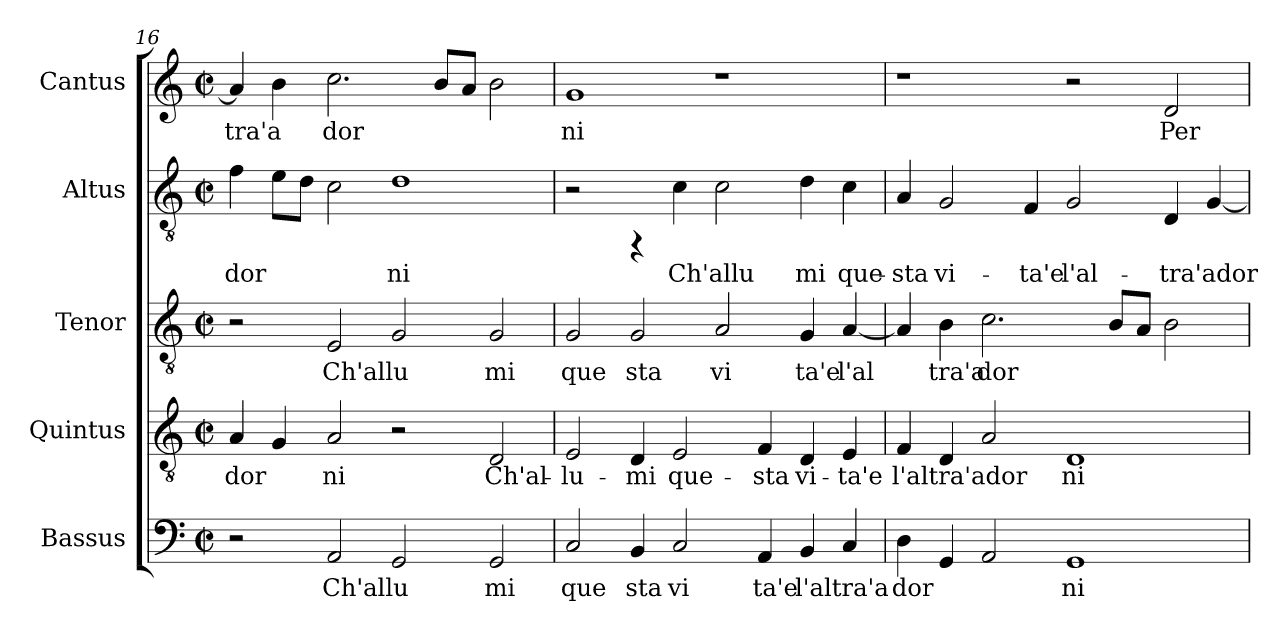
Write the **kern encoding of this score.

**kern	**text	**kern	**text	**kern	**text	**kern	**text	**kern	**text
*part5	*part5	*part4	*part4	*part3	*part3	*part2	*part2	*part1	*part1
*staff5	*staff5	*staff4	*staff4	*staff3	*staff3	*staff2	*staff2	*staff1	*staff1
*I"Bassus	*	*I"Quintus	*	*I"Tenor	*	*I"Altus	*	*I"Cantus	*
*clefF4	*	*clefGv2	*	*clefGv2	*	*clefGv2	*	*clefG2	*
*k[]	*	*k[]	*	*k[]	*	*k[]	*	*k[]	*
*C:	*	*C:	*	*C:	*	*C:	*	*C:	*
*M2/2	*	*M2/2	*	*M2/2	*	*M2/2	*	*M2/2	*
*met(c|)	*	*met(c|)	*	*met(c|)	*	*met(c|)	*	*met(c|)	*
=16	=16	=16	=16	=16	=16	=16	=16	=16	=16
!	!	!	!LO:LY:b:cj	!	!	!	!LO:LY:b:cj	!	!LO:LY:b:cj
2r	.	4A/	-dor-	2r	.	4f\	-dor-	4a/]	tra'a
!	!	!	!LO:LY:b:cj	!	!	!	!LO:LY:b:cj	!	!LO:LY:b:cj
.	.	4G/	--	.	.	8e\L	--	4b\	.
!	!	!	!	!	!	!	!LO:LY:b:cj	!	!
.	.	.	.	.	.	8d\J	--	.	.
!	!LO:LY:b:cj	!	!LO:LY:b:cj	!	!LO:LY:b:cj	!	!LO:LY:b:cj	!	!LO:LY:b:cj
2AA/	Ch'allu	2A/	-ni	2E/	Ch'allu	2c\	--	2.cc\	dor
!	!LO:LY:b:cj	!	!	!	!LO:LY:b:cj	!	!LO:LY:b:cj	!	!
2GG/	.	2r	.	2G/	.	1d	-ni	.	.
!	!	!	!	!	!	!	!	!	!LO:LY:b:cj
.	.	.	.	.	.	.	.	8b/L	.
!	!	!	!	!	!	!	!	!	!LO:LY:b:cj
.	.	.	.	.	.	.	.	8a/J	.
!	!LO:LY:b:cj	!	!LO:LY:b:cj	!	!LO:LY:b:cj	!	!	!	!LO:LY:b:cj
2GG/	mi	2D/	Ch'al-	2G/	mi	.	.	2b\	.
=17	=17	=17	=17	=17	=17	=17	=17	=17	=17
!	!LO:LY:b:cj	!	!LO:LY:b:cj	!	!LO:LY:b:cj	!	!	!	!LO:LY:b:cj
2C/	que	2E/	-lu-	2G/	que	2r	.	1g	ni
!	!LO:LY:b:cj	!	!LO:LY:b:cj	!	!LO:LY:b:cj	!	!	!	!
4BB/	sta	4D/	-mi	2G/	sta	4rFF	.	.	.
!	!LO:LY:b:cj	!	!LO:LY:b:cj	!	!	!	!LO:LY:b:cj	!	!
2C/	vi	2E/	que-	.	.	4c\	Ch'allu-	.	.
!	!	!	!	!	!LO:LY:b:cj	!	!LO:LY:b:cj	!	!
.	.	.	.	2A/	vi	2c\	--	1r	.
!	!LO:LY:b:cj	!	!LO:LY:b:cj	!	!	!	!	!	!
4AA/	ta'e	4F/	-sta	.	.	.	.	.	.
!	!LO:LY:b:cj	!	!LO:LY:b:cj	!	!LO:LY:b:cj	!	!LO:LY:b:cj	!	!
4BB/	l'altra'a	4D/	vi-	4G/	ta'e	4d\	-mi	.	.
!	!LO:LY:b:cj	!	!LO:LY:b:cj	!	!LO:LY:b:cj	!	!LO:LY:b:cj	!	!
4C/	.	4E/	-ta'e	[<4A/	l'al	4c\	que-	.	.
=18	=18	=18	=18	=18	=18	=18	=18	=18	=18
!	!LO:LY:b:cj	!	!LO:LY:b:cj	!	!LO:LY:b:cj	!	!LO:LY:b:cj	!	!
4D\	dor	4F/	l'altra'ador-	4A/]	.	4A/	-sta	1r	.
!	!LO:LY:b:cj	!	!LO:LY:b:cj	!	!LO:LY:b:cj	!	!LO:LY:b:cj	!	!
4GG/	.	4D/	--	4B\	tra'a	2G/	vi-	.	.
!	!LO:LY:b:cj	!	!LO:LY:b:cj	!	!LO:LY:b:cj	!	!	!	!
2AA/	.	2A/	--	2.c\	dor	.	.	.	.
!	!	!	!	!	!	!	!LO:LY:b:cj	!	!
.	.	.	.	.	.	4F/	-ta'e	.	.
!	!LO:LY:b:cj	!	!LO:LY:b:cj	!	!	!	!LO:LY:b:cj	!	!
1GG	ni	1D	-ni	.	.	2G/	l'al-	2r	.
!	!	!	!	!	!LO:LY:b:cj	!	!	!	!
.	.	.	.	8B/L	.	.	.	.	.
!	!	!	!	!	!LO:LY:b:cj	!	!	!	!
.	.	.	.	8A/J	.	.	.	.	.
!	!	!	!	!	!LO:LY:b:cj	!	!LO:LY:b:cj	!	!LO:LY:b:cj
.	.	.	.	2B\	.	4D/	-tra'ador-	2d/	Per
!	!	!	!	!	!	!	!LO:LY:b:cj	!	!
.	.	.	.	.	.	[>4G/	--	.	.
=	=	=	=	=	=	=	=	=	=
*-	*-	*-	*-	*-	*-	*-	*-	*-	*-
